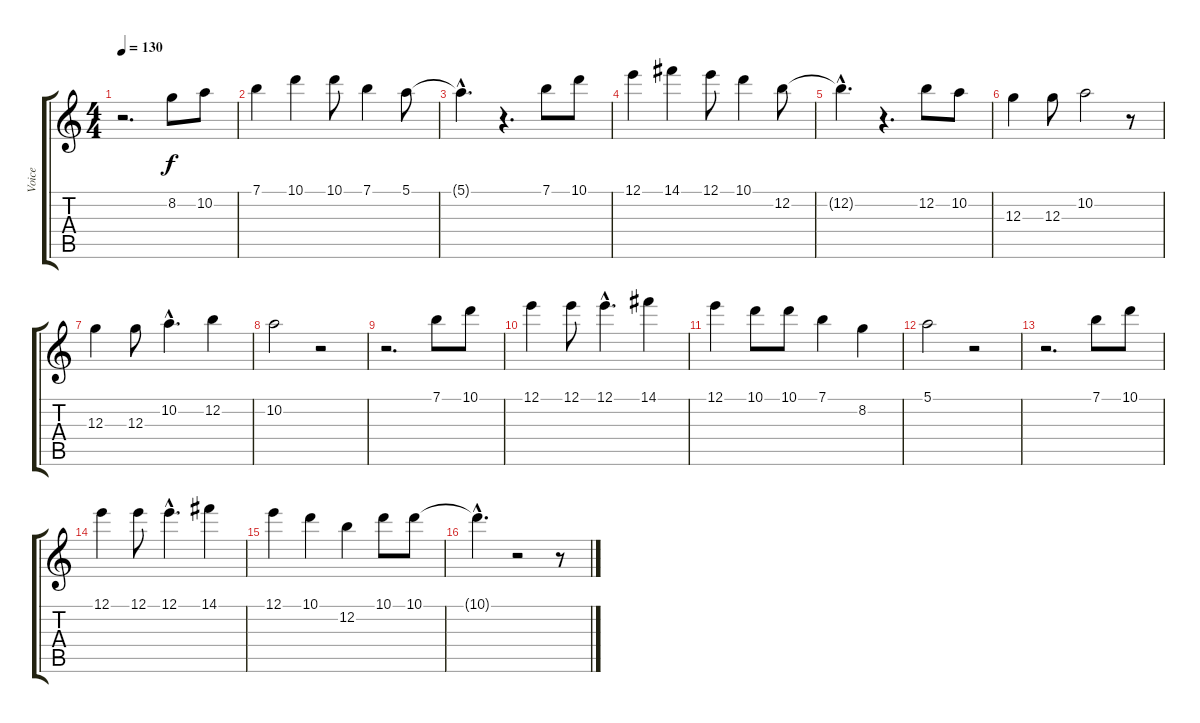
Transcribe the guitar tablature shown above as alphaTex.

\track ("Voice" "Voice") {instrument electricguitarjazz}
\staff {score tabs}
\tuning (E4 B3 G3 D3 A2 E2) {hide}
\ts (4 4)
\tempo 130
\clef g2
\ks c
r.2{d dy f} 8.2.8 10.2.8 |
7.1.4 10.1.4 10.1.8 7.1.4 5.1.8 |
5.1{hac t}.4{d} r.4{d} 7.1.8 10.1.8 |
12.1.4 14.1.4 12.1.8 10.1.4 12.2.8 |
12.2{hac t}.4{d} r.4{d} 12.2.8 10.2.8 |
12.3.4 12.3.8 10.2.2 r.8 |
12.3.4 12.3.8 10.2{hac}.4{d} 12.2.4 |
10.2.2 r.2 |
r.2{d} 7.1.8 10.1.8 |
12.1.4 12.1.8 12.1{hac}.4{d} 14.1.4 |
12.1.4 10.1.8 10.1.8 7.1.4 8.2.4 |
5.1.2 r.2 |
r.2{d} 7.1.8 10.1.8 |
12.1.4 12.1.8 12.1{hac}.4{d} 14.1.4 |
12.1.4 10.1.4 12.2.4 10.1.8 10.1.8 |
10.1{hac t}.4{d} r.2 r.8
